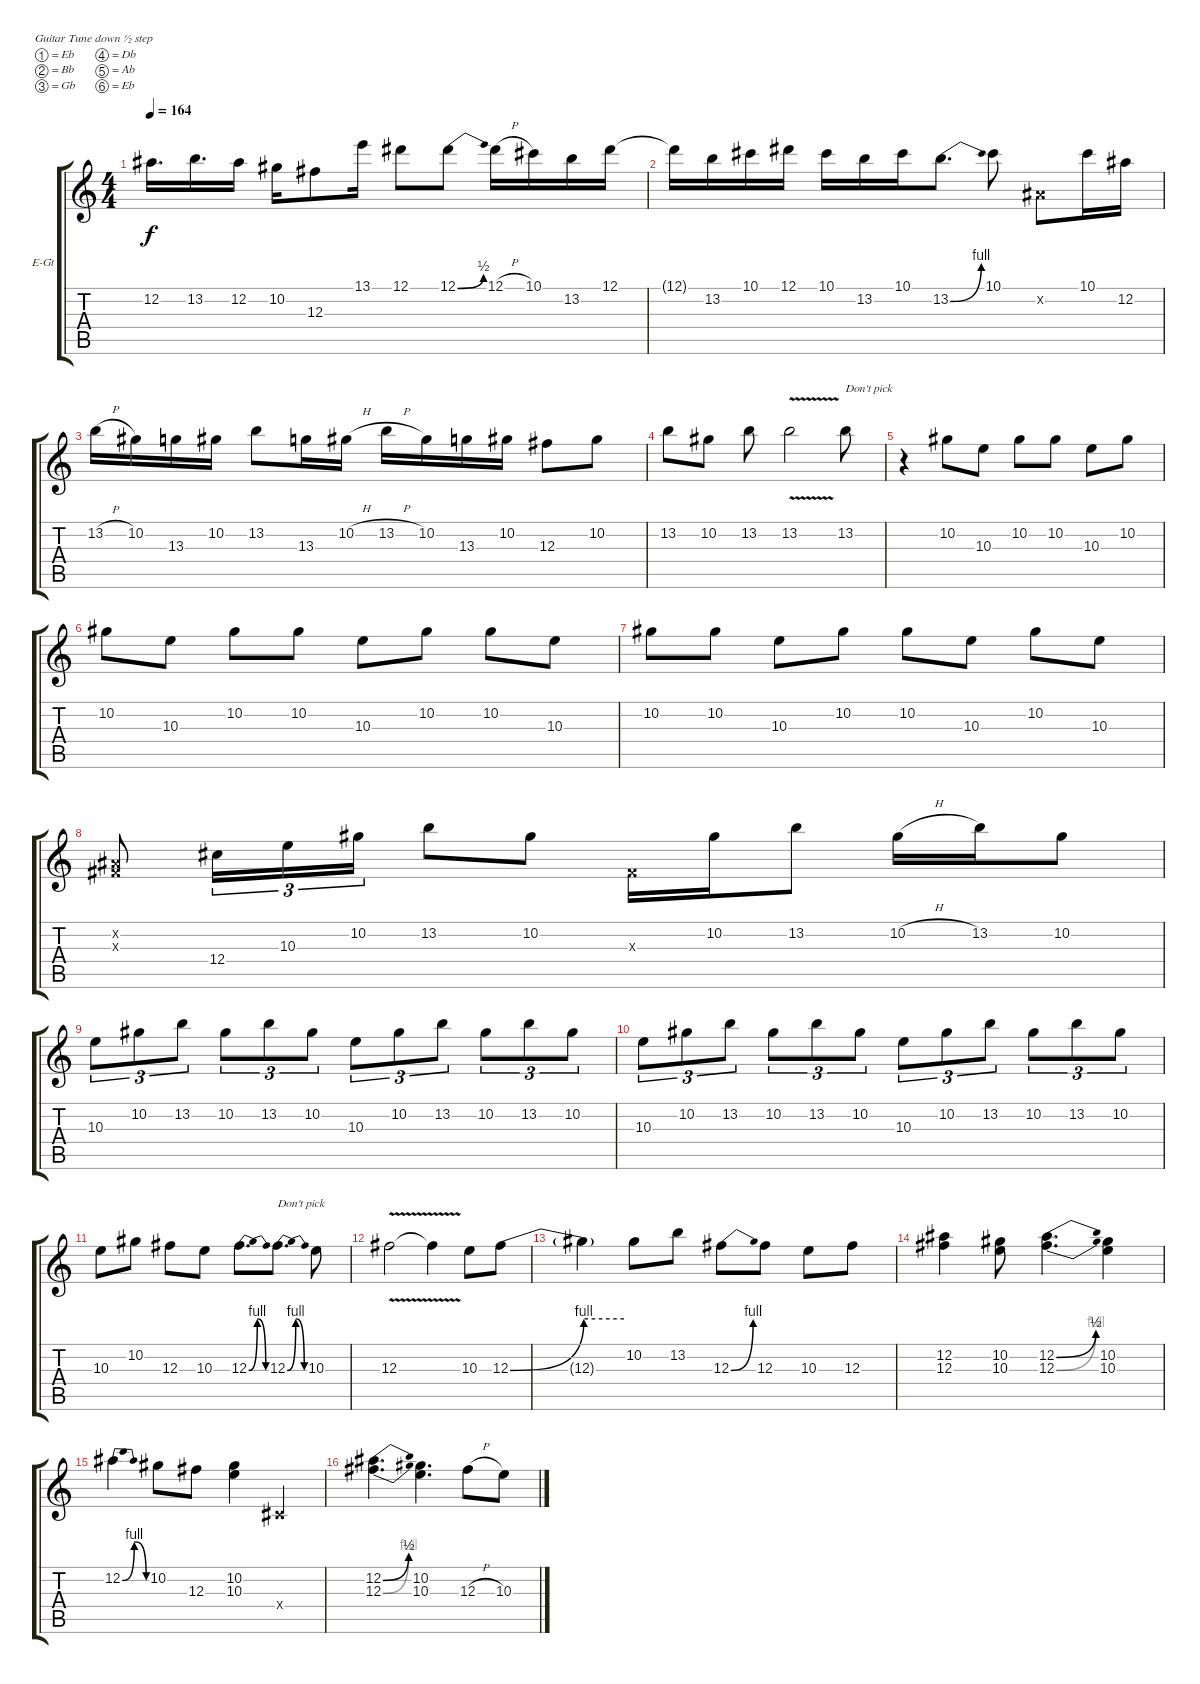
\bracketExtendMode groupsimilarinstruments
\firstSystemTrackNameOrientation horizontal
\otherSystemsTrackNameOrientation horizontal
\track ("Slash - Lead Guitar" "E-Gt") {instrument overdrivenguitar}
\staff {score tabs}
\tuning (Eb4 Bb3 Gb3 Db3 Ab2 Eb2)
\ts (4 4)
\tempo 164
\clef g2
\ks aminor
12.2.16{d dy f} 13.2.16{d} 12.2.16 10.2.16 12.3.8 13.1.16 12.1.8 12.1{be (bend 0 0 60 2)}.8 12.1{h}.16 10.1.16 13.2.16 12.1.16 |
12.1{t}.16 13.2.16 10.1.16 12.1.16 10.1.16 13.2.16 10.1.16 13.2{be (bend 0 0 60 4)}.8{d} 10.1.8 0.2{x}.8 10.1.16 12.2.16 |
13.2{h}.16 10.2.16 13.3.16 10.2.16 13.2.8 13.3.16 10.2{h}.16 13.2{h}.16 10.2.16 13.3.16 10.2.16 12.3.8 10.2.8 |
13.2.8 10.2.8 13.2.8 13.2{v}.2 13.2.8{txt "Don't pick"} |
r.4 10.2.8 10.3.8 10.2.8 10.2.8 10.3.8 10.2.8 |
10.2.8 10.3.8 10.2.8 10.2.8 10.3.8 10.2.8 10.2.8 10.3.8 |
10.2.8 10.2.8 10.3.8 10.2.8 10.2.8 10.3.8 10.2.8 10.3.8 |
(0.2{x} 0.3{x}).8 12.4.16{tu (3 2)} 10.3.16{tu (3 2)} 10.2.16{tu (3 2)} 13.2.8 10.2.8 0.3{x}.16 10.2.16 13.2.8 10.2{h}.16 13.2.16 10.2.8 |
10.3.8{tu (3 2)} 10.2.8{tu (3 2)} 13.2.8{tu (3 2)} 10.2.8{tu (3 2)} 13.2.8{tu (3 2)} 10.2.8{tu (3 2)} 10.3.8{tu (3 2)} 10.2.8{tu (3 2)} 13.2.8{tu (3 2)} 10.2.8{tu (3 2)} 13.2.8{tu (3 2)} 10.2.8{tu (3 2)} |
10.3.8{tu (3 2)} 10.2.8{tu (3 2)} 13.2.8{tu (3 2)} 10.2.8{tu (3 2)} 13.2.8{tu (3 2)} 10.2.8{tu (3 2)} 10.3.8{tu (3 2)} 10.2.8{tu (3 2)} 13.2.8{tu (3 2)} 10.2.8{tu (3 2)} 13.2.8{tu (3 2)} 10.2.8{tu (3 2)} |
10.3.8 10.2.8 12.3.8 10.3.8 12.3{be (bendrelease 0 0 30 4 30 4 60 0)}.8{d} 12.3{be (bendrelease 0 0 30 4 30 4 60 0)}.8{d txt "Don't pick"} 10.3.8 |
12.3{v}.2 12.3{v t}.4 10.3.8 12.3{be (bend 0 0 60 4)}.8 |
12.3{be (hold 0 4 60 4) t}.4 10.2.8 13.2.8 12.3{be (bend 0 0 60 4)}.8 12.3.8 10.3.8 12.3.8 |
(12.2 12.3).4 (10.2 10.3).8 (12.2{be (bend 0 0 60 2)} 12.3{be (bend 0 0 60 4)}).4{d} (10.2 10.3).4 |
12.2{be (bendrelease 0 0 30 4 30 4 60 0)}.4 10.2.8 12.3.8 (10.2 10.3).4 0.4{x}.4 |
(12.2{be (bend 0 0 60 2)} 12.3{be (bend 0 0 60 4)}).4{d} (10.2 10.3).4{d} 12.3{h}.8 10.3.8
